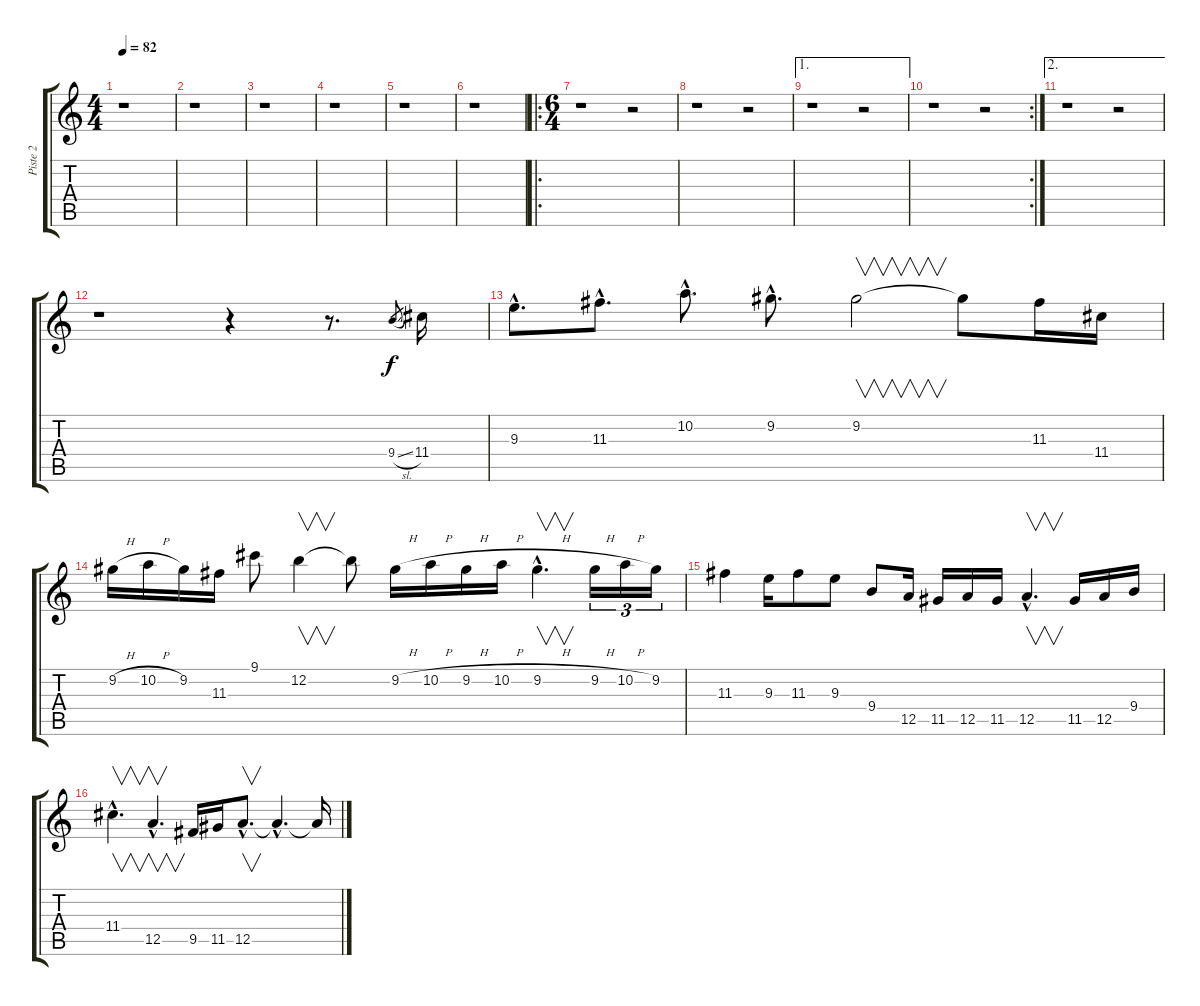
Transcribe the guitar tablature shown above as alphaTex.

\track ("Piste 2" "Piste 2") {instrument distortionguitar}
\staff {score tabs}
\tuning (E4 B3 G3 D3 A2 E2) {hide}
\ts (4 4)
\tempo 82
\clef g2
\ks c
r.1{dy f} |
r.1 |
r.1 |
r.1 |
r.1 |
r.1 |
\ro
\ts (6 4)
r.1 r.2 |
r.1 r.2 |
\ae 1
r.1 r.2 |
\rc 2
r.1 r.2 |
\ae 2
r.1 r.2 |
r.1 r.4 r.8{d} 9.4{sl}.8{gr} 11.4.16{volume 9} |
9.3{hac}.8{d} 11.3{hac}.8{d} 10.2{hac}.8{d} 9.2{hac}.8{d} 9.2.2{v} 9.2{t}.8 11.3.16 11.4.16 |
9.2{h}.16 10.2{h}.16 9.2.16 11.3.16 9.1.8 12.2.4{v} 12.2{t}.8 9.2{h}.16 10.2{h}.16 9.2{h}.16 10.2{h}.16 9.2{h hac}.4{v d} 9.2{h}.16{tu (3 2)} 10.2{h}.16{tu (3 2)} 9.2.16{tu (3 2)} |
11.3.4 9.3.16 11.3.8 9.3.8 9.4.8 12.5.16 11.5.16 12.5.16 11.5.16 12.5{hac}.4{v d} 11.5.16 12.5.16 9.4.16 |
11.4{hac}.4{v d} 12.5{hac}.4{v d} 9.5.16 11.5.16 12.5{hac}.8{v d} 12.5{hac t}.4{d} 12.5{t}.16
